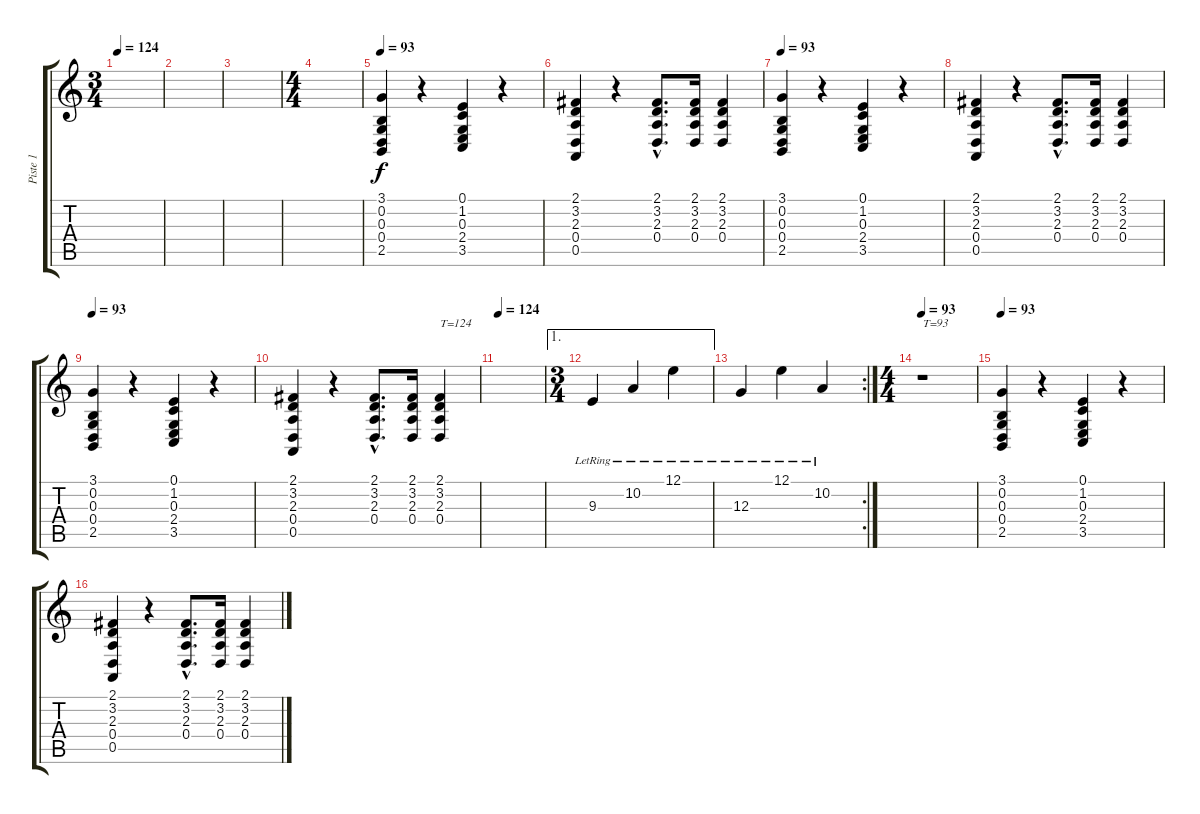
\track ("Piste 1" "Piste 1") {instrument drawbarorgan}
\staff {score tabs}
\tuning (E4 B3 G3 D3 A2 E2) {hide}
\ts (3 4)
\tempo 124
\clef g2
\ks c
|
|
|
\ts (4 4)
|
\tempo 93
(3.1 0.2 0.3 0.4 2.5).4 r.4 (0.1 1.2 0.3 2.4 3.5).4 r.4 |
(2.1 3.2 2.3 0.4 0.5).4 r.4 (2.1{hac} 3.2{hac} 2.3{hac} 0.4{hac}).8{d} (2.1 3.2 2.3 0.4).16 (2.1 3.2 2.3 0.4).4 |
\tempo 93
(3.1 0.2 0.3 0.4 2.5).4 r.4 (0.1 1.2 0.3 2.4 3.5).4 r.4 |
(2.1 3.2 2.3 0.4 0.5).4 r.4 (2.1{hac} 3.2{hac} 2.3{hac} 0.4{hac}).8{d} (2.1 3.2 2.3 0.4).16 (2.1 3.2 2.3 0.4).4 |
\tempo 93
(3.1 0.2 0.3 0.4 2.5).4 r.4 (0.1 1.2 0.3 2.4 3.5).4 r.4 |
(2.1 3.2 2.3 0.4 0.5).4 r.4 (2.1{hac} 3.2{hac} 2.3{hac} 0.4{hac}).8{d} (2.1 3.2 2.3 0.4).16 (2.1 3.2 2.3 0.4).4{txt "T=124"} |
\tempo 124
|
\ae 1
\ts (3 4)
9.3{lr}.4 10.2{lr}.4 12.1{lr}.4 |
\rc 2
12.3{lr}.4 12.1{lr}.4 10.2{lr}.4 |
\ts (4 4)
\tempo 93
r.1{txt "T=93"} |
\tempo 93
(3.1 0.2 0.3 0.4 2.5).4{volume 10} r.4 (0.1 1.2 0.3 2.4 3.5).4 r.4 |
(2.1 3.2 2.3 0.4 0.5).4 r.4 (2.1{hac} 3.2{hac} 2.3{hac} 0.4{hac}).8{d} (2.1 3.2 2.3 0.4).16 (2.1 3.2 2.3 0.4).4
